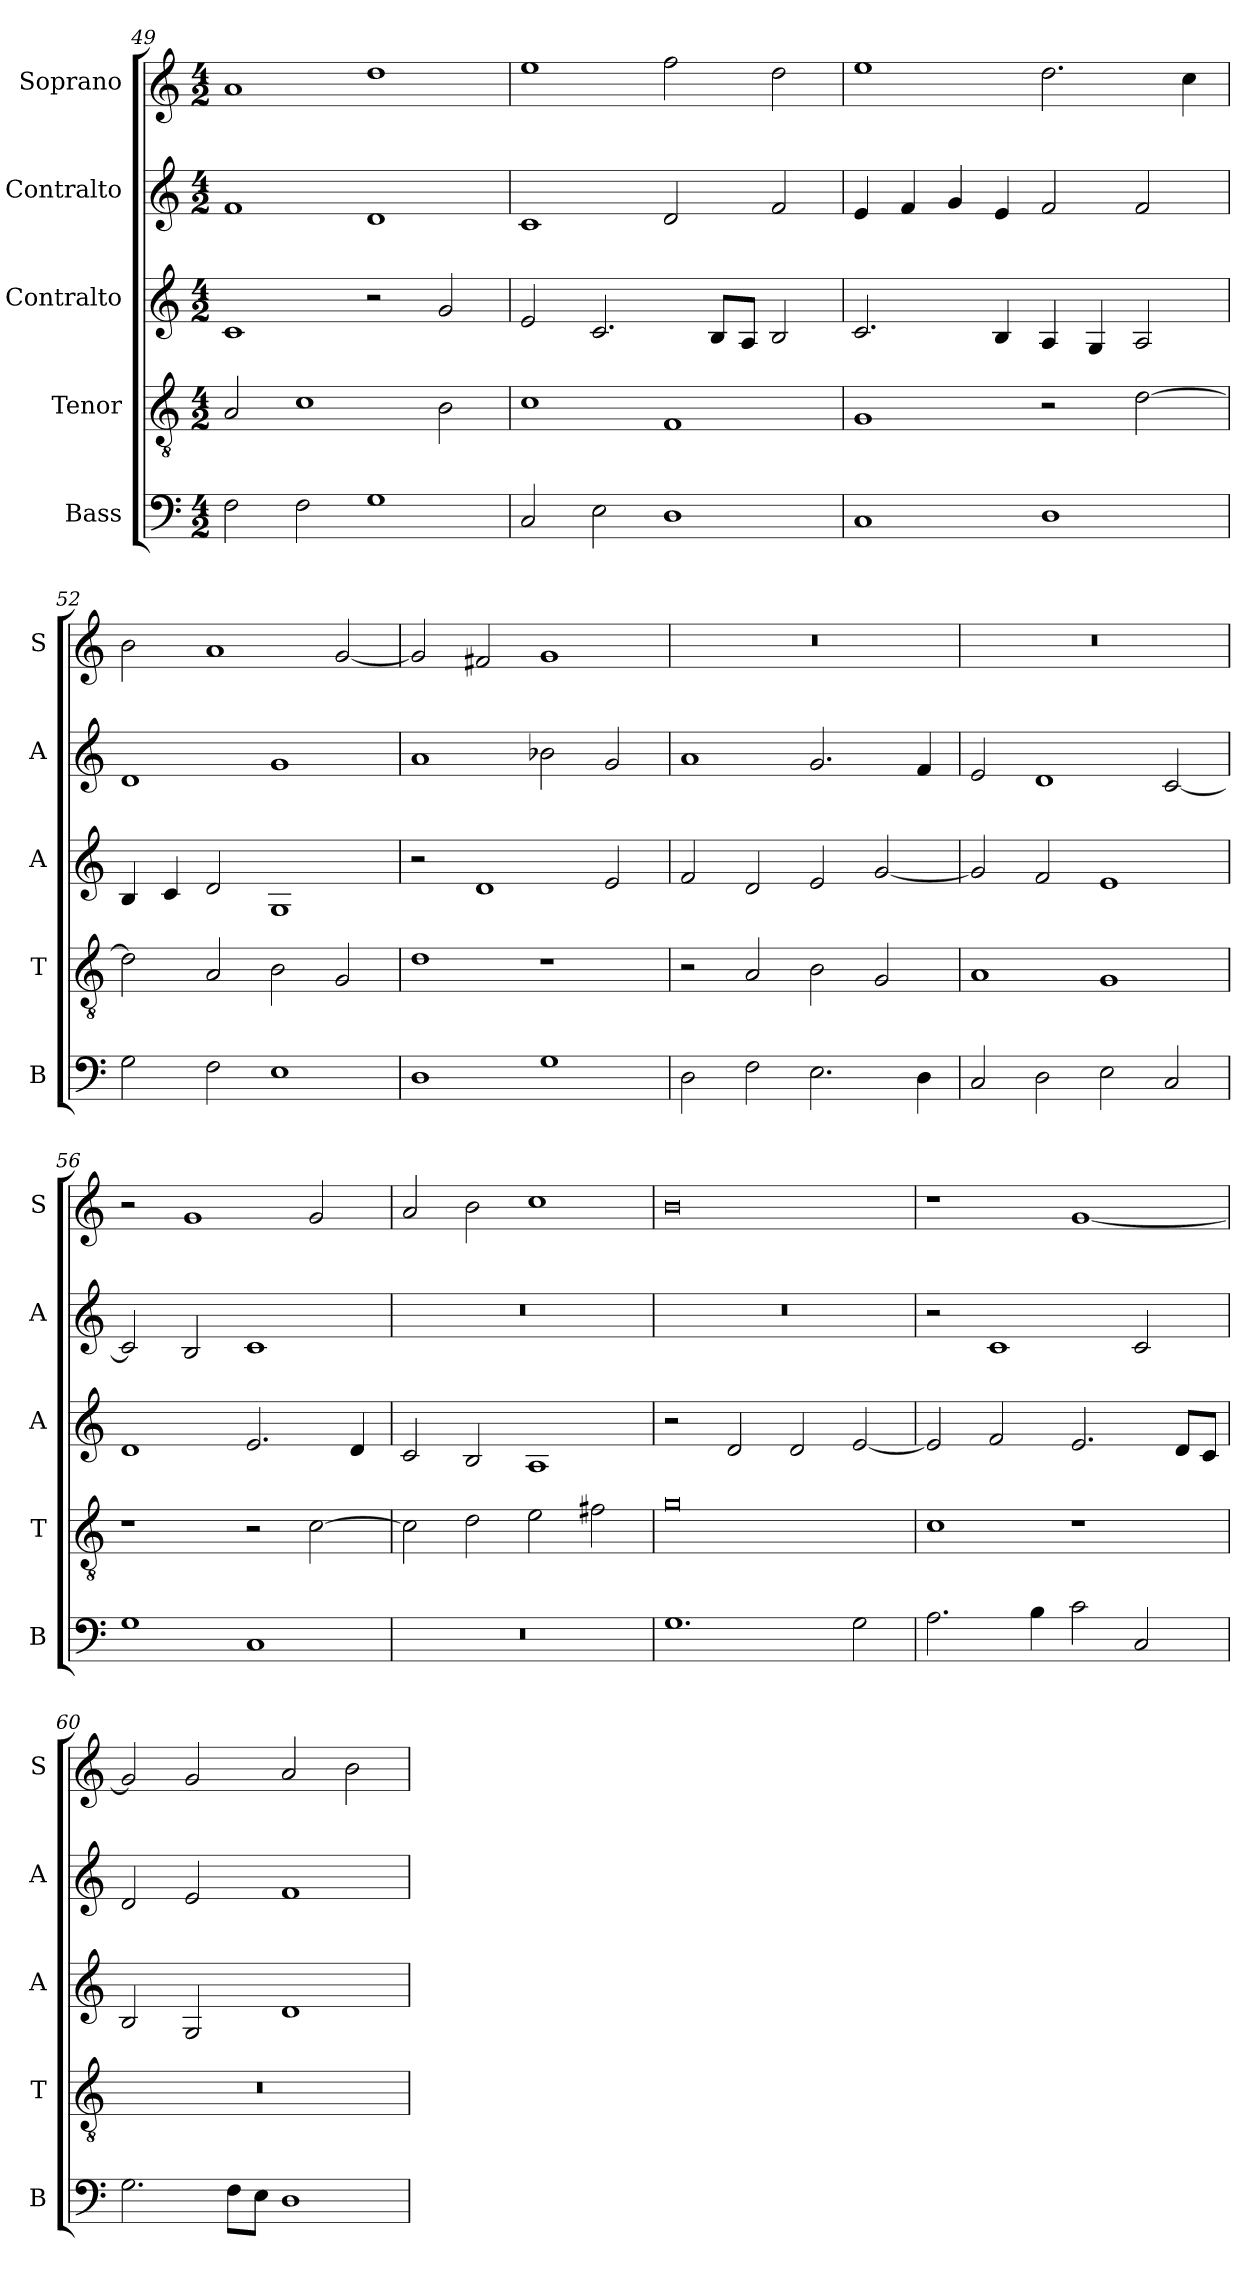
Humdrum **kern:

**kern	**kern	**kern	**kern	**kern
*part5	*part4	*part3	*part2	*part1
*staff5	*staff4	*staff3	*staff2	*staff1
*I"Bass	*I"Tenor	*I"Contralto	*I"Contralto	*I"Soprano
*I'B	*I'T	*I'A	*I'A	*I'S
*clefF4	*clefGv2	*clefG2	*clefG2	*clefG2
*k[]	*k[]	*k[]	*k[]	*k[]
*G:mix	*G:mix	*G:mix	*G:mix	*G:mix
*M4/2	*M4/2	*M4/2	*M4/2	*M4/2
=49	=49	=49	=49	=49
2F	2A	1c	1f	1a
2F	1c	.	.	.
1G	.	2r	1d	1dd
.	2B	2g	.	.
=50	=50	=50	=50	=50
2C	1c	2e	1c	1ee
2E	.	2.c	.	.
1D	1F	.	2d	2ff
.	.	8B/L	.	.
.	.	8A/J	.	.
.	.	2B	2f	2dd
=51	=51	=51	=51	=51
1C	1G	2.c	4e	1ee
.	.	.	4f	.
.	.	.	4g	.
.	.	4B	4e	.
1D	2r	4A	2f	2.dd
.	.	4G	.	.
.	[2d	2A	2f	.
.	.	.	.	4cc
=52	=52	=52	=52	=52
2G	2d]	4B	1d	2b
.	.	4c	.	.
2F	2A	2d	.	1a
1E	2B	1G	1g	.
.	2G	.	.	[2g
=53	=53	=53	=53	=53
1D	1d	2r	1a	2g]
.	.	1d	.	2f#X
1G	1r	.	2b-X	1g
.	.	2e	2g	.
=54	=54	=54	=54	=54
2D	2r	2f	1a	0r
2F	2A	2d	.	.
2.E	2B	2e	2.g	.
.	2G	[2g	.	.
4D	.	.	4f	.
=55	=55	=55	=55	=55
2C	1A	2g]	2e	0r
2D	.	2f	1d	.
2E	1G	1e	.	.
2C	.	.	[2c	.
=56	=56	=56	=56	=56
1G	1r	1d	2c]	2r
.	.	.	2B	1g
1C	2r	2.e	1c	.
.	[2c	.	.	2g
.	.	4d	.	.
=57	=57	=57	=57	=57
0r	2c]	2c	0r	2a
.	2d	2B	.	2b
.	2e	1A	.	1cc
.	2f#X	.	.	.
=58	=58	=58	=58	=58
1.G	0g	2r	0r	0b
.	.	2d	.	.
.	.	2d	.	.
2G	.	[2e	.	.
=59	=59	=59	=59	=59
2.A	1c	2e]	2r	1r
.	.	2f	1c	.
4B	.	.	.	.
2c	1r	2.e	.	[1g
2C	.	.	2c	.
.	.	8d/L	.	.
.	.	8c/J	.	.
=60	=60	=60	=60	=60
2.G	0r	2B	2d	2g]
.	.	2G	2e	2g
8F\L	.	.	.	.
8E\J	.	.	.	.
1D	.	1d	1f	2a
.	.	.	.	2b
=	=	=	=	=
*-	*-	*-	*-	*-
